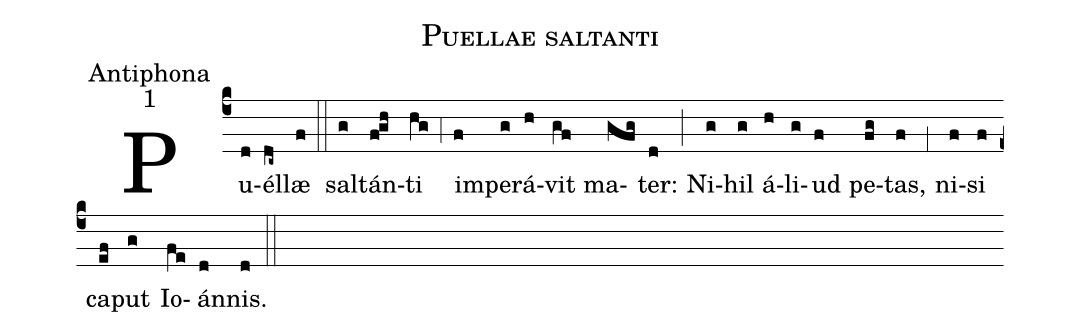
name:Puellae saltanti;
office-part:Antiphona;
mode:1;
%%
(c4) Pu(d)él(dc~)læ(f) (::)
sal(g)tán(f!gh)ti(hg) (,4) im(f)pe(g)rá(h)vit(gf) ma(gfg)ter:(d) (;) Ni(g)hil(g) á(h)li(g)ud(f) pe(fg)tas,(f) (,1) ni(f)si(f) ca(ef)put(g) Io(fe)án(d)nis.(d) (::)
